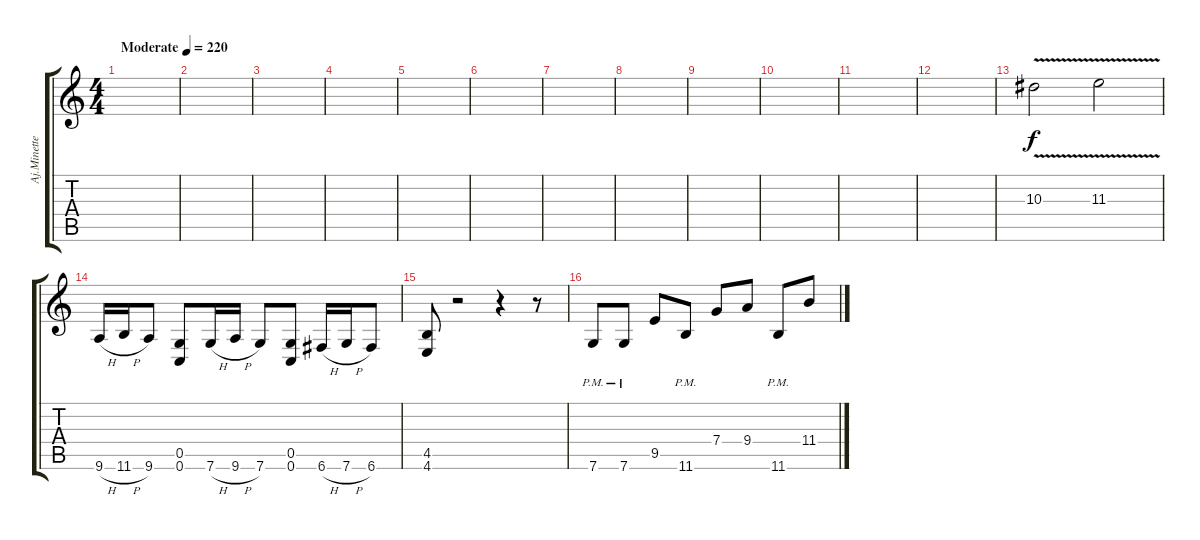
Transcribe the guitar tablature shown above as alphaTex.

\track ("Aj.Minette(Leader Guitar)" "Aj.Minette") {instrument distortionguitar}
\staff {score tabs}
\tuning (D4 A3 F3 C3 G2 C2) {hide}
\ts (4 4)
\tempo (220 "Moderate")
\clef g2
\ks c
|
|
|
|
|
|
|
|
|
|
|
|
10.3{v}.2 11.3{v}.2 |
9.6{h}.16 11.6{h}.16 9.6.8 (0.5 0.6).8 7.6{h}.16 9.6{h}.16 7.6.8 (0.5 0.6).8 6.6{h}.16 7.6{h}.16 6.6.8 |
(4.5 4.6).8 r.2 r.4 r.8 |
7.6{pm}.8 7.6{pm}.8 9.5.8 11.6{pm}.8 7.4.8 9.4.8 11.6{pm}.8 11.4.8
